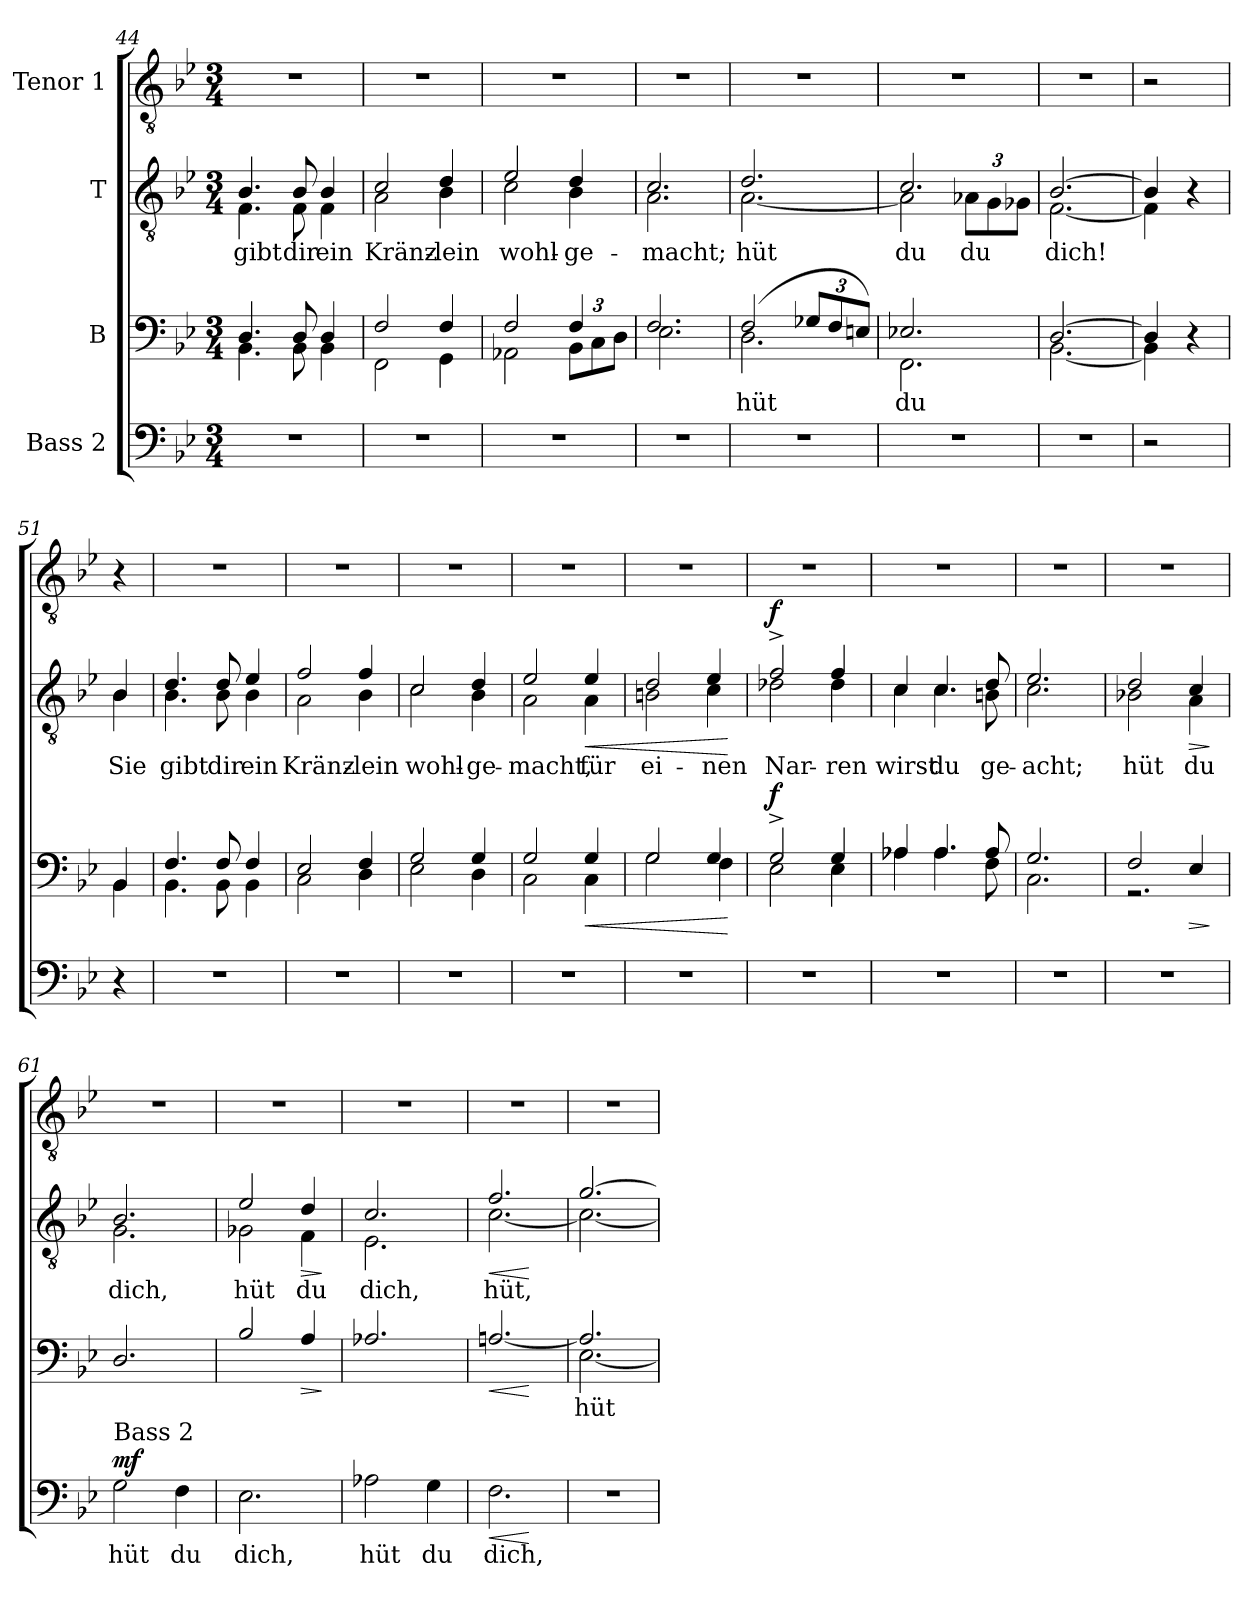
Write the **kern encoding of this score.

**kern	**text	**dynam	**kern	**text	**dynam	**kern	**text	**dynam	**kern
*part4	*part4	*part4	*part3	*part3	*part3	*part2	*part2	*part2	*part1
*staff4	*staff4	*staff4	*staff3	*staff3	*staff3	*staff2	*staff2	*staff2	*staff1
*I"Bass 2	*	*	*I"B	*	*	*I"T	*	*	*I"Tenor 1
*clefF4	*	*	*clefF4	*	*	*clefGv2	*	*	*clefGv2
*k[b-e-]	*	*	*k[b-e-]	*	*	*k[b-e-]	*	*	*k[b-e-]
*M3/4	*	*	*M3/4	*	*	*M3/4	*	*	*M3/4
=44	=44	=44	=44	=44	=44	=44	=44	=44	=44
*	*	*	*^	*	*	*	*	*	*
!	!	!	!	!	!	!	!	!LO:LY:b	!	!
*	*	*	*	*	*	*	*^	*	*	*
2.r	.	.	4.D/	4.BB-\	.	.	4.B-/	4.F\	gibt	.	2.r
!	!	!	!	!	!	!	!	!	!LO:LY:b	!	!
.	.	.	8D/	8BB-\	.	.	8B-/	8F\	dir	.	.
!	!	!	!	!	!	!	!	!	!LO:LY:b	!	!
.	.	.	4D/	4BB-\	.	.	4B-/	4F\	ein	.	.
=45	=45	=45	=45	=45	=45	=45	=45	=45	=45	=45	=45
!	!	!	!	!	!	!	!	!	!LO:LY:b	!	!
2.r	.	.	2F/	2FF\	.	.	2c/	2A\	Kränz-	.	2.r
!	!	!	!	!	!	!	!	!	!LO:LY:b	!	!
.	.	.	4F/	4GG\	.	.	4d/	4B-\	-lein	.	.
=46	=46	=46	=46	=46	=46	=46	=46	=46	=46	=46	=46
!	!	!	!	!	!	!	!	!	!LO:LY:b	!	!
2.r	.	.	2F/	2AA-X\	.	.	2e-/	2c\	wohl-	.	2.r
*	*	*	*	*Xbrackettup	*	*	*	*	*	*	*
!	!	!	!	!	!	!	!	!	!LO:LY:b	!	!
.	.	.	4F/	12BB-\L	.	.	4d/	4B-\	-ge-	.	.
.	.	.	.	12C\	.	.	.	.	.	.	.
.	.	.	.	12D\J	.	.	.	.	.	.	.
=47	=47	=47	=47	=47	=47	=47	=47	=47	=47	=47	=47
!	!	!	!	!	!	!	!	!	!LO:LY:b	!	!
2.r	.	.	2.F/	2.E-\	.	.	2.c/	2.A\	-macht;	.	2.r
=48	=48	=48	=48	=48	=48	=48	=48	=48	=48	=48	=48
!	!	!	!	!	!LO:LY:b	!	!	!	!LO:LY:b	!	!
!	!	!	!	!	!	!	!	!	!LO:LY:b	!	!
2.r	.	.	(2F/	2.D\	hüt	.	2.d/	[2.A\	hüt	.	2.r
.	.	.	12G-X/L	.	.	.	.	.	.	.	.
.	.	.	12F/	.	.	.	.	.	.	.	.
.	.	.	12En/J)	.	.	.	.	.	.	.	.
=49	=49	=49	=49	=49	=49	=49	=49	=49	=49	=49	=49
!	!	!	!	!	!LO:LY:b	!	!	!	!LO:LY:b	!	!
2.r	.	.	2.E-X/	2.FF\	du	.	2.c/	2A\]	du	.	2.r
*	*	*	*	*	*	*	*	*Xbrackettup	*	*	*
!	!	!	!	!	!	!	!	!	!LO:LY:b	!	!
.	.	.	.	.	.	.	.	12A-X\L	du	.	.
.	.	.	.	.	.	.	.	12G\	.	.	.
.	.	.	.	.	.	.	.	12G-X\J	.	.	.
=50	=50	=50	=50	=50	=50	=50	=50	=50	=50	=50	=50
!	!	!	!	!	!	!	!	!	!LO:LY:b	!	!
2.r	.	.	[2.D/	[2.BB-\	.	.	[2.B-/	[2.F\	dich!	.	2.r
=51	=51	=51	=51	=51	=51	=51	=51	=51	=51	=51	=51
2r	.	.	4D/]	4BB-\]	.	.	4B-/]	4F\]	.	.	2r
.	.	.	4r	4ryy	.	.	4r	4ryy	.	.	.
!!LO:LB:g=z
=51X3	=51X3	=51X3	=51X3	=51X3	=51X3	=51X3	=51X3	=51X3	=51X3	=51X3	=51X3
!	!	!	!	!	!	!	!	!	!LO:LY:b	!	!
4r	.	.	4BB-/	4BB-\	.	.	4B-/	4B-\	Sie	.	4r
=52	=52	=52	=52	=52	=52	=52	=52	=52	=52	=52	=52
!	!	!	!	!	!	!	!	!	!LO:LY:b	!	!
2.r	.	.	4.F/	4.BB-\	.	.	4.d/	4.B-\	gibt	.	2.r
!	!	!	!	!	!	!	!	!	!LO:LY:b	!	!
.	.	.	8F/	8BB-\	.	.	8d/	8B-\	dir	.	.
!	!	!	!	!	!	!	!	!	!LO:LY:b	!	!
.	.	.	4F/	4BB-\	.	.	4e-/	4B-\	ein	.	.
=53	=53	=53	=53	=53	=53	=53	=53	=53	=53	=53	=53
!	!	!	!	!	!	!	!	!	!LO:LY:b	!	!
2.r	.	.	2E-/	2C\	.	.	2f/	2A\	Kränz-	.	2.r
!	!	!	!	!	!	!	!	!	!LO:LY:b	!	!
.	.	.	4F/	4D\	.	.	4f/	4B-\	-lein	.	.
=54	=54	=54	=54	=54	=54	=54	=54	=54	=54	=54	=54
!	!	!	!	!	!	!	!	!	!LO:LY:b	!	!
2.r	.	.	2G/	2E-\	.	.	2c/	2c\	wohl-	.	2.r
!	!	!	!	!	!	!	!	!	!LO:LY:b	!	!
.	.	.	4G/	4D\	.	.	4d/	4B-\	-ge-	.	.
=55	=55	=55	=55	=55	=55	=55	=55	=55	=55	=55	=55
!	!	!	!	!	!	!	!	!	!LO:LY:b	!	!
2.r	.	.	2G/	2C\	.	.	2e-/	2A\	-macht,	.	2.r
!	!	!	!	!	!	!LO:HP:b	!	!	!LO:LY:b	!LO:HP:b	!
.	.	.	4G/	4C\	.	<	4e-/	4A\	für	<	.
=56	=56	=56	=56	=56	=56	=56	=56	=56	=56	=56	=56
!	!	!	!	!	!	!	!	!	!LO:LY:b	!	!
2.r	.	.	2G/	2G\	.	.	2d/	2Bn\	ei-	.	2.r
!	!	!	!	!	!	!	!	!	!LO:LY:b	!	!
.	.	.	4G/	4F\	.	.	4e-/	4c\	-nen	.	.
*	*	*	*v	*v	*	*	*	*	*	*	*
*	*	*	*	*	*	*v	*v	*	*	*
.	.	.	.	.	[	.	.	[	.
=57	=57	=57	=57	=57	=57	=57	=57	=57	=57
*	*	*	*^	*	*	*	*	*	*
!	!	!	!	!	!	!LO:DY:a	!	!LO:LY:b	!LO:DY:a	!
*	*	*	*	*	*	*	*^	*	*	*
2.r	.	.	2G^/	2E-\	.	f	2f^/	2d-X\	Nar-	f	2.r
!	!	!	!	!	!	!	!	!	!LO:LY:b	!	!
.	.	.	4G/	4E-\	.	.	4f/	4d-\	-ren	.	.
!!LO:LB:g=z
=58	=58	=58	=58	=58	=58	=58	=58	=58	=58	=58	=58
!	!	!	!	!	!	!	!	!	!LO:LY:b	!	!
2.r	.	.	4A-X/	4A-\	.	.	4c/	4c\	wirst	.	2.r
!	!	!	!	!	!	!	!	!	!LO:LY:b	!	!
.	.	.	4.A-/	4.A-\	.	.	4.c/	4.c\	du	.	.
!	!	!	!	!	!	!	!	!	!LO:LY:b	!	!
.	.	.	8A-/	8F\	.	.	8d/	8Bn\	ge-	.	.
=59	=59	=59	=59	=59	=59	=59	=59	=59	=59	=59	=59
!	!	!	!	!	!	!	!	!	!LO:LY:b	!	!
2.r	.	.	2.G/	2.C\	.	.	2.e-/	2.c\	-acht;	.	2.r
=60	=60	=60	=60	=60	=60	=60	=60	=60	=60	=60	=60
!	!	!	!	!	!	!	!	!	!LO:LY:b	!	!
2.r	.	.	2F/	2.r	.	.	2d/	2B-X\	hüt	.	2.r
!	!	!	!	!	!	!LO:HP:b	!	!	!LO:LY:b	!LO:HP:b	!
.	.	.	4E-/	.	.	>	4c/	4A\	du	>	.
*	*	*	*v	*v	*	*	*	*	*	*	*
*	*	*	*	*	*	*v	*v	*	*	*
.	.	.	.	.	]	.	.	]	.
=61	=61	=61	=61	=61	=61	=61	=61	=61	=61
*^	*	*	*	*	*	*	*	*	*
!LO:TX:a:t=Bass 2	!	!	!	!	!	!	!	!	!	!
!	!	!LO:LY:b	!LO:DY:a	!	!	!	!	!LO:LY:b	!	!
*	*	*	*	*	*	*	*^	*	*	*
2.rFyy	2G\	hüt	mf	2.D/	.	.	2.B-/	2.G\	dich,	.	2.r
!	!	!LO:LY:b	!	!	!	!	!	!	!	!	!
.	4F\	du	.	.	.	.	.	.	.	.	.
=62	=62	=62	=62	=62	=62	=62	=62	=62	=62	=62	=62
!	!	!LO:LY:b	!	!	!	!	!	!	!LO:LY:b	!	!
2.rFyy	2.E-\	dich,	.	2B-/	.	.	2e-/	2G-X\	hüt	.	2.r
!	!	!	!	!	!	!LO:HP:b	!	!	!LO:LY:b	!LO:HP:b	!
.	.	.	.	4A/	.	>	4d/	4F\	du	>	.
*v	*v	*	*	*	*	*	*v	*v	*	*	*
.	.	.	.	.	]	.	.	]	.
=63	=63	=63	=63	=63	=63	=63	=63	=63	=63
*^	*	*	*	*	*	*	*	*	*
!	!	!LO:LY:b	!	!	!	!	!	!LO:LY:b	!	!
*	*	*	*	*	*	*	*^	*	*	*
2.rFyy	2A-X\	hüt	.	2.A-X/	.	.	2.c/	2.E-\	dich,	.	2.r
!	!	!LO:LY:b	!	!	!	!	!	!	!	!	!
.	4G\	du	.	.	.	.	.	.	.	.	.
=64	=64	=64	=64	=64	=64	=64	=64	=64	=64	=64	=64
!	!	!LO:LY:b	!LO:HP:b	!	!	!LO:HP:b	!	!	!LO:LY:b	!LO:HP:b	!
2.rFyy	2.F\	dich,	<	[2.An/	.	<	2.f/	[2.c\	hüt,	<	2.r
*v	*v	*	*	*	*	*	*v	*v	*	*	*
.	.	[	.	.	[	.	.	[	.
=65	=65	=65	=65	=65	=65	=65	=65	=65	=65
*	*	*	*^	*	*	*	*	*	*
!	!	!	!	!	!LO:LY:b	!	!	!	!	!
*	*	*	*	*	*	*	*^	*	*	*
2.r	.	.	2.A/]	[2.E-\	hüt	.	[2.g/	2.c\_	.	.	2.r
*	*	*	*v	*v	*	*	*	*	*	*	*
*	*	*	*	*	*	*v	*v	*	*	*
=	=	=	=	=	=	=	=	=	=
*-	*-	*-	*-	*-	*-	*-	*-	*-	*-
